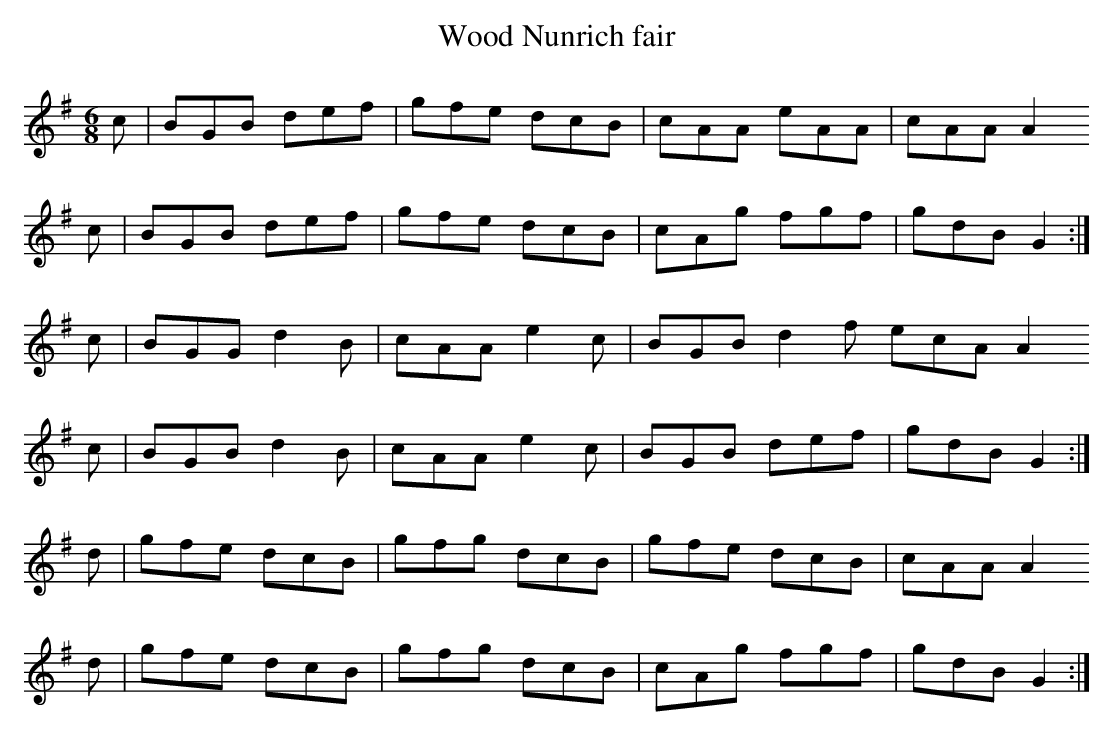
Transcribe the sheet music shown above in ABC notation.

X:1
T:Wood Nunrich fair
L:1/8
M:6/8
K:G
c|BGB def|gfe dcB|cAA eAA|cAA A2
c|BGB def|gfe dcB|cAg fgf|gdB G2:|
c|BGG d2B|cAA e2c|BGB d2f ecA A2
c|BGB d2B|cAA e2c|BGB def|gdB G2:|
d|gfe dcB|gfg dcB|gfe dcB|cAA A2
d|gfe dcB|gfg dcB|cAg fgf|gdB G2:|
